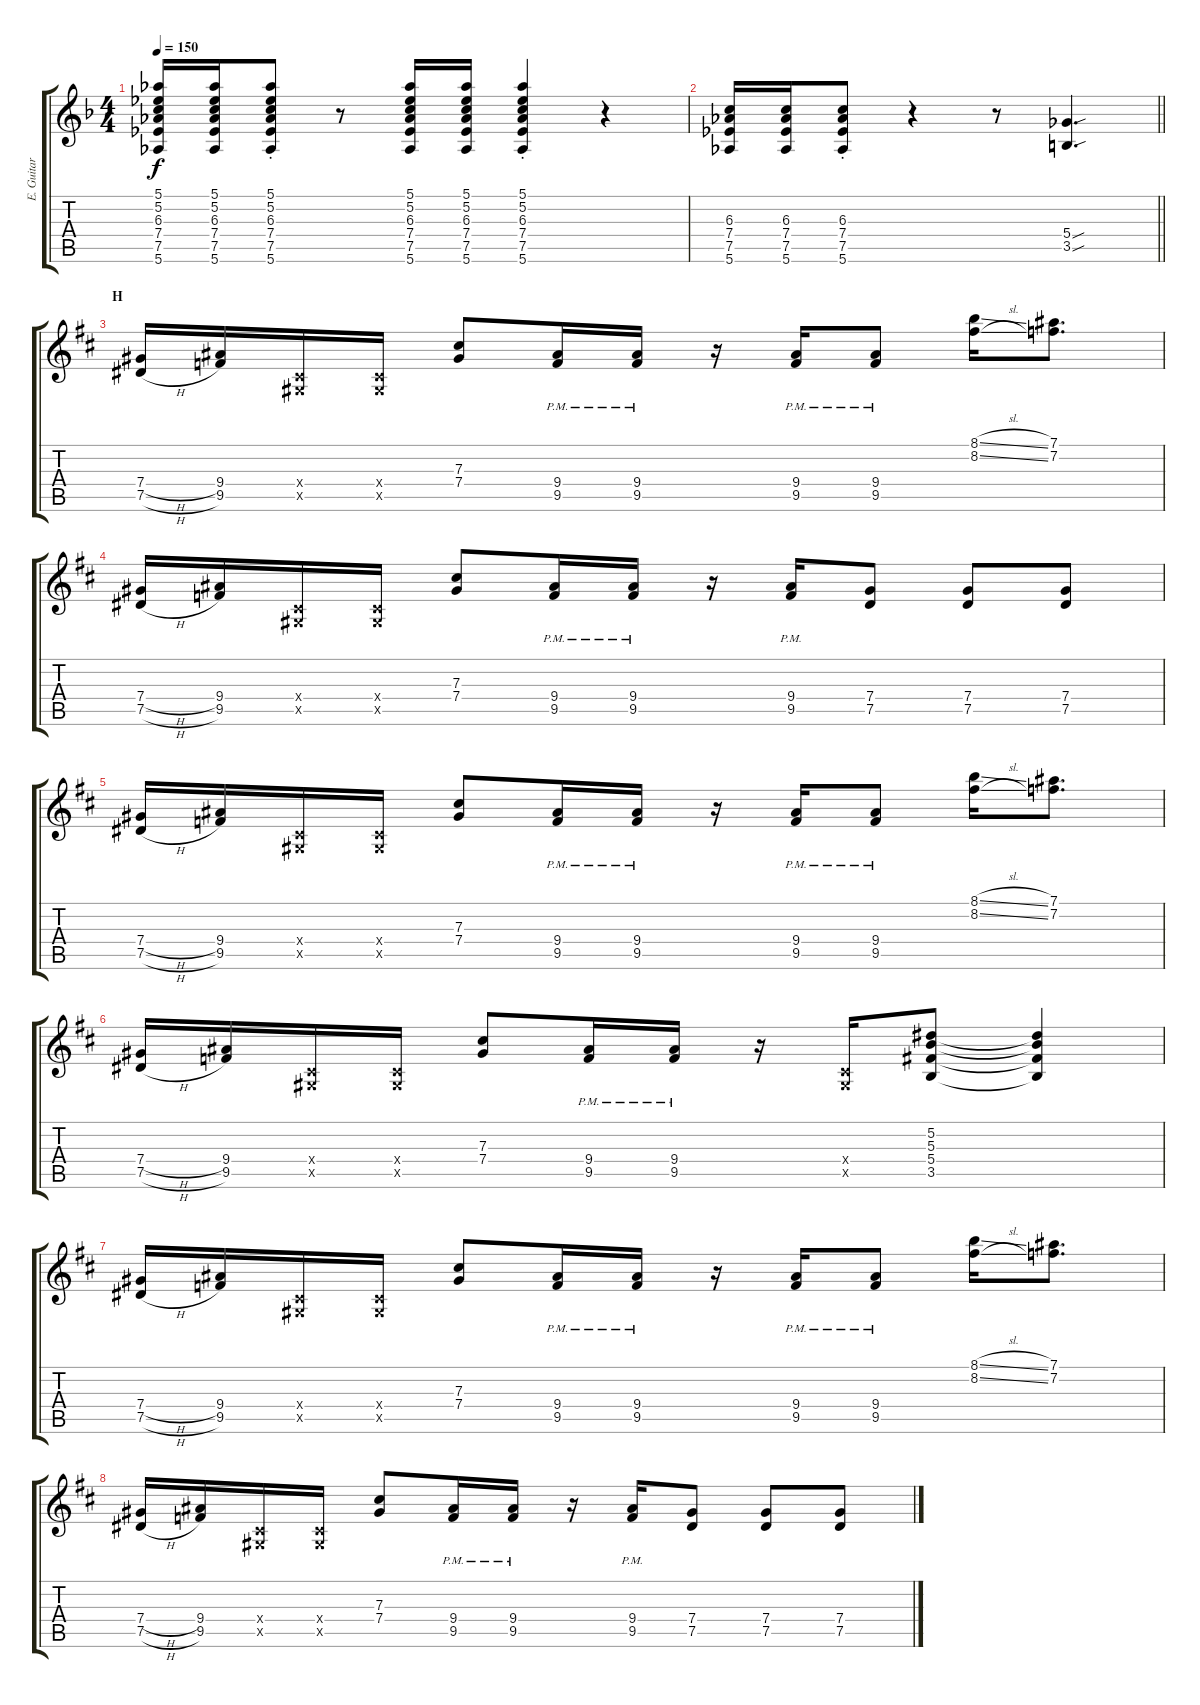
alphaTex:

\track ("E. Guitar II" "E. Guitar ") {instrument distortionguitar}
\staff {score tabs}
\tuning (Eb4 Bb3 Gb3 Db3 Ab2 Eb2) {hide}
\ts (4 4)
\tempo 150
\clef g2
\ks f
(5.1 5.2 6.3 7.4 7.5 5.6).16{dy f} (5.1 5.2 6.3 7.4 7.5 5.6).16 (5.1{st} 5.2{st} 6.3{st} 7.4{st} 7.5{st} 5.6{st}).8 r.8 (5.1 5.2 6.3 7.4 7.5 5.6).16 (5.1 5.2 6.3 7.4 7.5 5.6).16 (5.1{st} 5.2{st} 6.3{st} 7.4{st} 7.5{st} 5.6{st}).4 r.4 |
\barLineRight lightlight
(6.3 7.4 7.5 5.6).16 (6.3 7.4 7.5 5.6).16 (6.3{st} 7.4{st} 7.5{st} 5.6{st}).8 r.4 r.8 (5.4{sou} 3.5{sou}).4{d} |
\section ("" "H")
\ks d
(7.4{h} 7.5{h}).16 (9.4 9.5).16 (0.4{x} 0.5{x}).16 (0.4{x} 0.5{x}).16 (7.3 7.4).8 (9.4{pm} 9.5{pm}).16 (9.4{pm} 9.5{pm}).16 r.16 (9.4{pm} 9.5{pm}).16 (9.4{pm} 9.5{pm}).8 (8.1{sl} 8.2{sl}).16 (7.1 7.2).8{d} |
(7.4{h} 7.5{h}).16 (9.4 9.5).16 (0.4{x} 0.5{x}).16 (0.4{x} 0.5{x}).16 (7.3 7.4).8 (9.4{pm} 9.5{pm}).16 (9.4{pm} 9.5{pm}).16 r.16 (9.4{pm} 9.5{pm}).16 (7.4 7.5).8 (7.4 7.5).8 (7.4 7.5).8 |
(7.4{h} 7.5{h}).16 (9.4 9.5).16 (0.4{x} 0.5{x}).16 (0.4{x} 0.5{x}).16 (7.3 7.4).8 (9.4{pm} 9.5{pm}).16 (9.4{pm} 9.5{pm}).16 r.16 (9.4{pm} 9.5{pm}).16 (9.4{pm} 9.5{pm}).8 (8.1{sl} 8.2{sl}).16 (7.1 7.2).8{d} |
(7.4{h} 7.5{h}).16 (9.4 9.5).16 (0.4{x} 0.5{x}).16 (0.4{x} 0.5{x}).16 (7.3 7.4).8 (9.4{pm} 9.5{pm}).16 (9.4{pm} 9.5{pm}).16 r.16 (0.4{x} 0.5{x}).16 (5.2 5.3 5.4 3.5).8 (5.2{t} 5.3{t} 5.4{t} 3.5{t}).4 |
(7.4{h} 7.5{h}).16 (9.4 9.5).16 (0.4{x} 0.5{x}).16 (0.4{x} 0.5{x}).16 (7.3 7.4).8 (9.4{pm} 9.5{pm}).16 (9.4{pm} 9.5{pm}).16 r.16 (9.4{pm} 9.5{pm}).16 (9.4{pm} 9.5{pm}).8 (8.1{sl} 8.2{sl}).16 (7.1 7.2).8{d} |
(7.4{h} 7.5{h}).16 (9.4 9.5).16 (0.4{x} 0.5{x}).16 (0.4{x} 0.5{x}).16 (7.3 7.4).8 (9.4{pm} 9.5{pm}).16 (9.4{pm} 9.5{pm}).16 r.16 (9.4{pm} 9.5{pm}).16 (7.4 7.5).8 (7.4 7.5).8 (7.4 7.5).8
